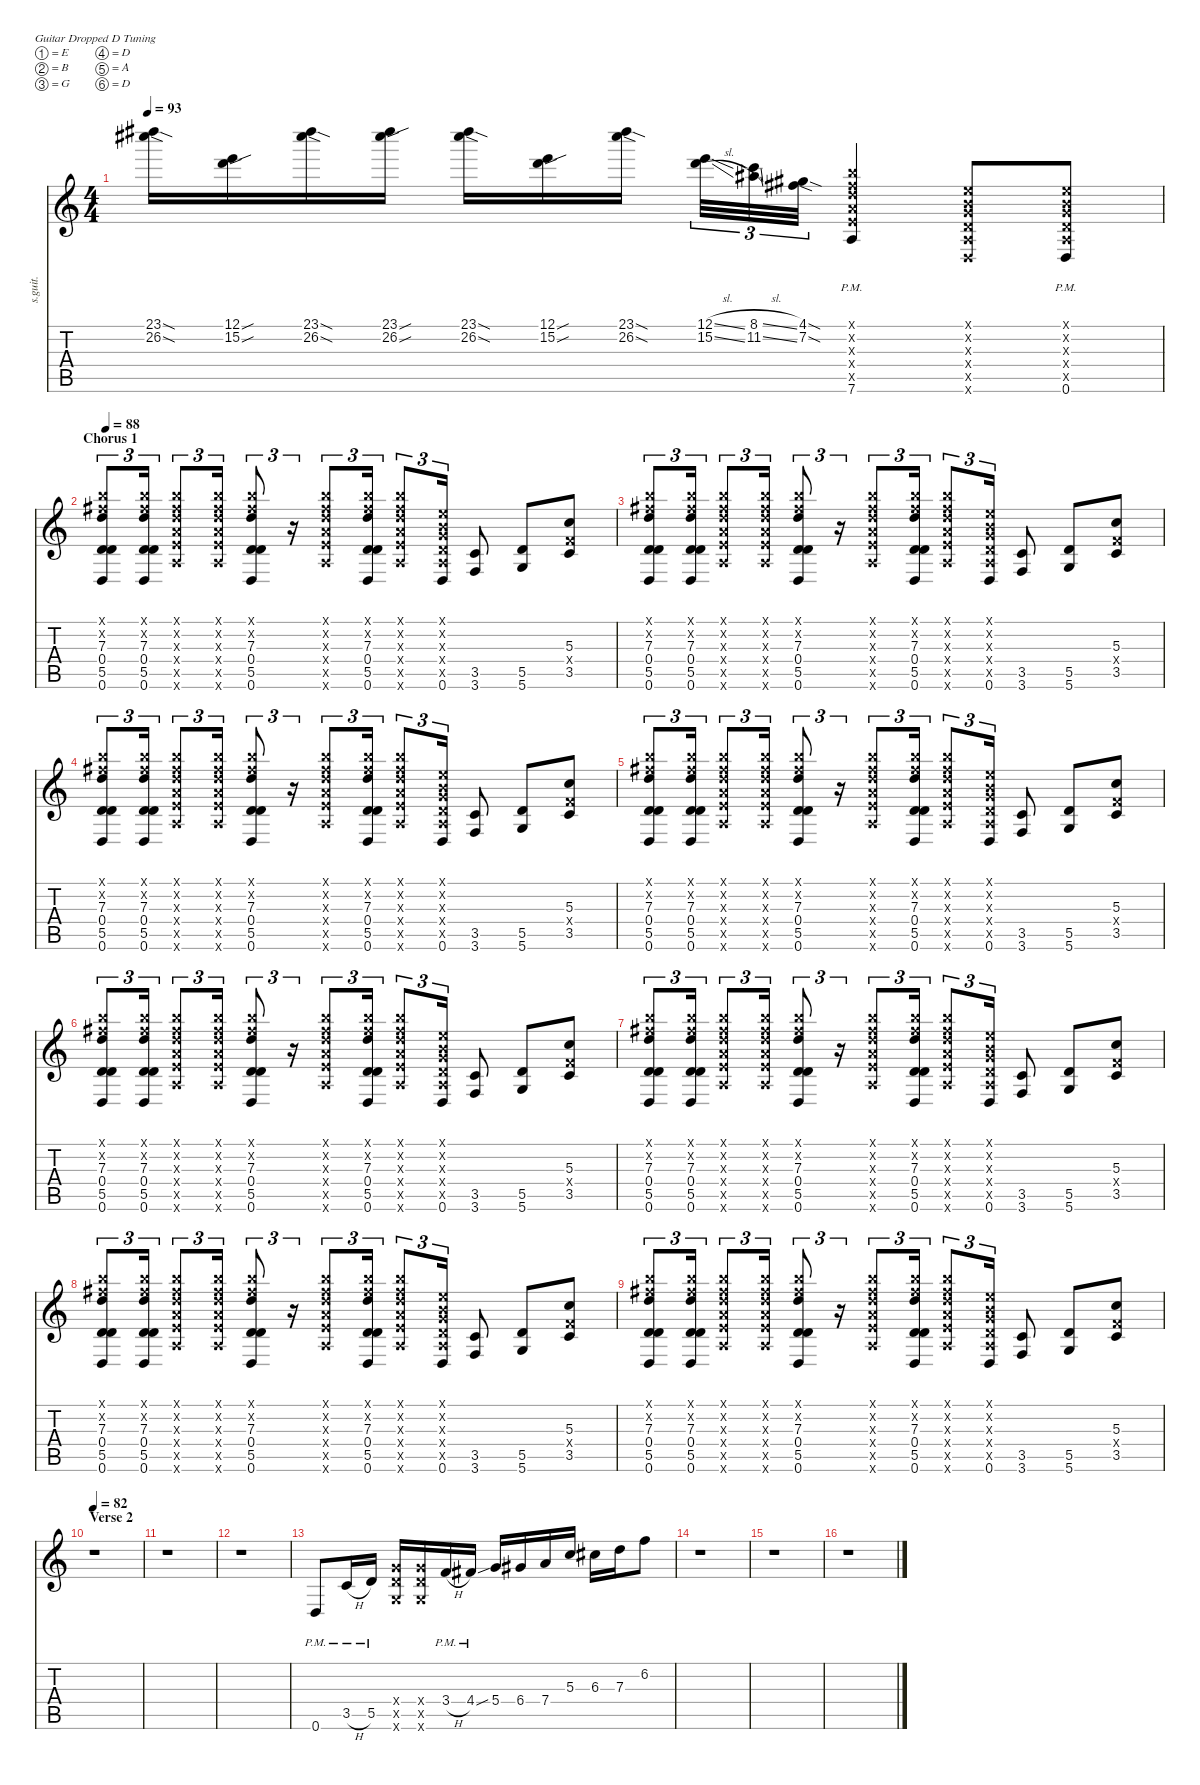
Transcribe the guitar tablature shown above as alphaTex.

\defaultSystemsLayout 4
\hideDynamics
\bracketExtendMode nobrackets
\track ("Tom Morello - Guitar 2" "s.guit.") {instrument overdrivenguitar}
\staff {score tabs}
\tuning (E4 B3 G3 D3 A2 D2)
\ts (4 4)
\tempo 93
\clef g2
\ks c
(23.1{sod acc #} 26.2{sod acc #}).16{lyrics (0 "") lyrics (1 "") lyrics (2 "") lyrics (3 "") lyrics (4 "") dy f} (12.1{sou} 15.2{sou}).16{lyrics (0 "") lyrics (1 "") lyrics (2 "") lyrics (3 "") lyrics (4 "")} (23.1{sod acc #} 26.2{sod acc #}).16{lyrics (0 "") lyrics (1 "") lyrics (2 "") lyrics (3 "") lyrics (4 "")} (23.1{sou acc #} 26.2{sou acc #}).16{lyrics (0 "") lyrics (1 "") lyrics (2 "") lyrics (3 "") lyrics (4 "")} (23.1{sod acc #} 26.2{sod acc #}).16{lyrics (0 "") lyrics (1 "") lyrics (2 "") lyrics (3 "") lyrics (4 "")} (12.1{sou} 15.2{sou}).16{lyrics (0 "") lyrics (1 "") lyrics (2 "") lyrics (3 "") lyrics (4 "")} (23.1{sod acc #} 26.2{sod acc #}).16{lyrics (0 "") lyrics (1 "") lyrics (2 "") lyrics (3 "") lyrics (4 "")} (12.1{sl} 15.2{sl}).32{tu (3 2) lyrics (0 "") lyrics (1 "") lyrics (2 "") lyrics (3 "") lyrics (4 "")} (8.1{sl} 11.2{sl acc #}).32{tu (3 2) lyrics (0 "") lyrics (1 "") lyrics (2 "") lyrics (3 "") lyrics (4 "")} (4.1{sod acc #} 7.2{sod acc #}).32{tu (3 2) lyrics (0 "") lyrics (1 "") lyrics (2 "") lyrics (3 "") lyrics (4 "")} (7.1{pm x} 7.2{pm x acc #} 7.3{pm x} 7.4{pm x} 7.5{pm x} 7.6{pm}).4{lyrics (0 "") lyrics (1 "") lyrics (2 "") lyrics (3 "") lyrics (4 "")} (0.1{x} 0.2{x} 0.3{x} 0.4{x} 0.5{x} 0.6{x}).8{lyrics (0 "") lyrics (1 "") lyrics (2 "") lyrics (3 "") lyrics (4 "")} (0.1{pm x} 0.2{pm x} 0.3{pm x} 0.4{pm x} 0.5{pm x} 0.6{pm}).8{lyrics (0 "") lyrics (1 "") lyrics (2 "") lyrics (3 "") lyrics (4 "")} |
\section ("" "Chorus 1")
\tempo 88
(7.1{x} 7.2{x acc #} 7.3 0.4 5.5 0.6).8{tu (3 2) lyrics (0 "") lyrics (1 "") lyrics (2 "") lyrics (3 "") lyrics (4 "")} (7.1{x} 7.2{x acc #} 7.3 0.4 5.5 0.6).16{tu (3 2) lyrics (0 "") lyrics (1 "") lyrics (2 "") lyrics (3 "") lyrics (4 "")} (7.1{x} 7.2{x acc #} 7.3{x} 7.4{x} 7.5{x} 7.6{x}).8{tu (3 2) lyrics (0 "") lyrics (1 "") lyrics (2 "") lyrics (3 "") lyrics (4 "")} (7.1{x} 7.2{x acc #} 7.3{x} 7.4{x} 7.5{x} 7.6{x}).16{tu (3 2) lyrics (0 "") lyrics (1 "") lyrics (2 "") lyrics (3 "") lyrics (4 "")} (7.1{x} 7.2{x acc #} 7.3 0.4 5.5 0.6).8{tu (3 2) lyrics (0 "") lyrics (1 "") lyrics (2 "") lyrics (3 "") lyrics (4 "")} r.16{tu (3 2)} (7.1{x} 7.2{x acc #} 7.3{x} 7.4{x} 7.5{x} 7.6{x}).8{tu (3 2) lyrics (0 "") lyrics (1 "") lyrics (2 "") lyrics (3 "") lyrics (4 "")} (7.1{x} 7.2{x acc #} 7.3 0.4 5.5 0.6).16{tu (3 2) lyrics (0 "") lyrics (1 "") lyrics (2 "") lyrics (3 "") lyrics (4 "")} (7.1{x} 7.2{x acc #} 7.3{x} 7.4{x} 7.5{x} 7.6{x}).8{tu (3 2) lyrics (0 "") lyrics (1 "") lyrics (2 "") lyrics (3 "") lyrics (4 "")} (0.1{x} 0.2{x} 0.3{x} 0.4{x} 0.5{x} 0.6).16{tu (3 2) lyrics (0 "") lyrics (1 "") lyrics (2 "") lyrics (3 "") lyrics (4 "")} (3.5 3.6).8{lyrics (0 "") lyrics (1 "") lyrics (2 "") lyrics (3 "") lyrics (4 "")} (5.5 5.6).8{lyrics (0 "") lyrics (1 "") lyrics (2 "") lyrics (3 "") lyrics (4 "")} (5.3 3.4{x} 3.5).8{lyrics (0 "") lyrics (1 "") lyrics (2 "") lyrics (3 "") lyrics (4 "")} |
(7.1{x} 7.2{x acc #} 7.3 0.4 5.5 0.6).8{tu (3 2) lyrics (0 "") lyrics (1 "") lyrics (2 "") lyrics (3 "") lyrics (4 "")} (7.1{x} 7.2{x acc #} 7.3 0.4 5.5 0.6).16{tu (3 2) lyrics (0 "") lyrics (1 "") lyrics (2 "") lyrics (3 "") lyrics (4 "")} (7.1{x} 7.2{x acc #} 7.3{x} 7.4{x} 7.5{x} 7.6{x}).8{tu (3 2) lyrics (0 "") lyrics (1 "") lyrics (2 "") lyrics (3 "") lyrics (4 "")} (7.1{x} 7.2{x acc #} 7.3{x} 7.4{x} 7.5{x} 7.6{x}).16{tu (3 2) lyrics (0 "") lyrics (1 "") lyrics (2 "") lyrics (3 "") lyrics (4 "")} (7.1{x} 7.2{x acc #} 7.3 0.4 5.5 0.6).8{tu (3 2) lyrics (0 "") lyrics (1 "") lyrics (2 "") lyrics (3 "") lyrics (4 "")} r.16{tu (3 2)} (7.1{x} 7.2{x acc #} 7.3{x} 7.4{x} 7.5{x} 7.6{x}).8{tu (3 2) lyrics (0 "") lyrics (1 "") lyrics (2 "") lyrics (3 "") lyrics (4 "")} (7.1{x} 7.2{x acc #} 7.3 0.4 5.5 0.6).16{tu (3 2) lyrics (0 "") lyrics (1 "") lyrics (2 "") lyrics (3 "") lyrics (4 "")} (7.1{x} 7.2{x acc #} 7.3{x} 7.4{x} 7.5{x} 7.6{x}).8{tu (3 2) lyrics (0 "") lyrics (1 "") lyrics (2 "") lyrics (3 "") lyrics (4 "")} (0.1{x} 0.2{x} 0.3{x} 0.4{x} 0.5{x} 0.6).16{tu (3 2) lyrics (0 "") lyrics (1 "") lyrics (2 "") lyrics (3 "") lyrics (4 "")} (3.5 3.6).8{lyrics (0 "") lyrics (1 "") lyrics (2 "") lyrics (3 "") lyrics (4 "")} (5.5 5.6).8{lyrics (0 "") lyrics (1 "") lyrics (2 "") lyrics (3 "") lyrics (4 "")} (5.3 3.4{x} 3.5).8{lyrics (0 "") lyrics (1 "") lyrics (2 "") lyrics (3 "") lyrics (4 "")} |
(7.1{x} 7.2{x acc #} 7.3 0.4 5.5 0.6).8{tu (3 2) lyrics (0 "") lyrics (1 "") lyrics (2 "") lyrics (3 "") lyrics (4 "")} (7.1{x} 7.2{x acc #} 7.3 0.4 5.5 0.6).16{tu (3 2) lyrics (0 "") lyrics (1 "") lyrics (2 "") lyrics (3 "") lyrics (4 "")} (7.1{x} 7.2{x acc #} 7.3{x} 7.4{x} 7.5{x} 7.6{x}).8{tu (3 2) lyrics (0 "") lyrics (1 "") lyrics (2 "") lyrics (3 "") lyrics (4 "")} (7.1{x} 7.2{x acc #} 7.3{x} 7.4{x} 7.5{x} 7.6{x}).16{tu (3 2) lyrics (0 "") lyrics (1 "") lyrics (2 "") lyrics (3 "") lyrics (4 "")} (7.1{x} 7.2{x acc #} 7.3 0.4 5.5 0.6).8{tu (3 2) lyrics (0 "") lyrics (1 "") lyrics (2 "") lyrics (3 "") lyrics (4 "")} r.16{tu (3 2)} (7.1{x} 7.2{x acc #} 7.3{x} 7.4{x} 7.5{x} 7.6{x}).8{tu (3 2) lyrics (0 "") lyrics (1 "") lyrics (2 "") lyrics (3 "") lyrics (4 "")} (7.1{x} 7.2{x acc #} 7.3 0.4 5.5 0.6).16{tu (3 2) lyrics (0 "") lyrics (1 "") lyrics (2 "") lyrics (3 "") lyrics (4 "")} (7.1{x} 7.2{x acc #} 7.3{x} 7.4{x} 7.5{x} 7.6{x}).8{tu (3 2) lyrics (0 "") lyrics (1 "") lyrics (2 "") lyrics (3 "") lyrics (4 "")} (0.1{x} 0.2{x} 0.3{x} 0.4{x} 0.5{x} 0.6).16{tu (3 2) lyrics (0 "") lyrics (1 "") lyrics (2 "") lyrics (3 "") lyrics (4 "")} (3.5 3.6).8{lyrics (0 "") lyrics (1 "") lyrics (2 "") lyrics (3 "") lyrics (4 "")} (5.5 5.6).8{lyrics (0 "") lyrics (1 "") lyrics (2 "") lyrics (3 "") lyrics (4 "")} (5.3 3.4{x} 3.5).8{lyrics (0 "") lyrics (1 "") lyrics (2 "") lyrics (3 "") lyrics (4 "")} |
(7.1{x} 7.2{x acc #} 7.3 0.4 5.5 0.6).8{tu (3 2) lyrics (0 "") lyrics (1 "") lyrics (2 "") lyrics (3 "") lyrics (4 "")} (7.1{x} 7.2{x acc #} 7.3 0.4 5.5 0.6).16{tu (3 2) lyrics (0 "") lyrics (1 "") lyrics (2 "") lyrics (3 "") lyrics (4 "")} (7.1{x} 7.2{x acc #} 7.3{x} 7.4{x} 7.5{x} 7.6{x}).8{tu (3 2) lyrics (0 "") lyrics (1 "") lyrics (2 "") lyrics (3 "") lyrics (4 "")} (7.1{x} 7.2{x acc #} 7.3{x} 7.4{x} 7.5{x} 7.6{x}).16{tu (3 2) lyrics (0 "") lyrics (1 "") lyrics (2 "") lyrics (3 "") lyrics (4 "")} (7.1{x} 7.2{x acc #} 7.3 0.4 5.5 0.6).8{tu (3 2) lyrics (0 "") lyrics (1 "") lyrics (2 "") lyrics (3 "") lyrics (4 "")} r.16{tu (3 2)} (7.1{x} 7.2{x acc #} 7.3{x} 7.4{x} 7.5{x} 7.6{x}).8{tu (3 2) lyrics (0 "") lyrics (1 "") lyrics (2 "") lyrics (3 "") lyrics (4 "")} (7.1{x} 7.2{x acc #} 7.3 0.4 5.5 0.6).16{tu (3 2) lyrics (0 "") lyrics (1 "") lyrics (2 "") lyrics (3 "") lyrics (4 "")} (7.1{x} 7.2{x acc #} 7.3{x} 7.4{x} 7.5{x} 7.6{x}).8{tu (3 2) lyrics (0 "") lyrics (1 "") lyrics (2 "") lyrics (3 "") lyrics (4 "")} (0.1{x} 0.2{x} 0.3{x} 0.4{x} 0.5{x} 0.6).16{tu (3 2) lyrics (0 "") lyrics (1 "") lyrics (2 "") lyrics (3 "") lyrics (4 "")} (3.5 3.6).8{lyrics (0 "") lyrics (1 "") lyrics (2 "") lyrics (3 "") lyrics (4 "")} (5.5 5.6).8{lyrics (0 "") lyrics (1 "") lyrics (2 "") lyrics (3 "") lyrics (4 "")} (5.3 3.4{x} 3.5).8{lyrics (0 "") lyrics (1 "") lyrics (2 "") lyrics (3 "") lyrics (4 "")} |
(7.1{x} 7.2{x acc #} 7.3 0.4 5.5 0.6).8{tu (3 2) lyrics (0 "") lyrics (1 "") lyrics (2 "") lyrics (3 "") lyrics (4 "")} (7.1{x} 7.2{x acc #} 7.3 0.4 5.5 0.6).16{tu (3 2) lyrics (0 "") lyrics (1 "") lyrics (2 "") lyrics (3 "") lyrics (4 "")} (7.1{x} 7.2{x acc #} 7.3{x} 7.4{x} 7.5{x} 7.6{x}).8{tu (3 2) lyrics (0 "") lyrics (1 "") lyrics (2 "") lyrics (3 "") lyrics (4 "")} (7.1{x} 7.2{x acc #} 7.3{x} 7.4{x} 7.5{x} 7.6{x}).16{tu (3 2) lyrics (0 "") lyrics (1 "") lyrics (2 "") lyrics (3 "") lyrics (4 "")} (7.1{x} 7.2{x acc #} 7.3 0.4 5.5 0.6).8{tu (3 2) lyrics (0 "") lyrics (1 "") lyrics (2 "") lyrics (3 "") lyrics (4 "")} r.16{tu (3 2)} (7.1{x} 7.2{x acc #} 7.3{x} 7.4{x} 7.5{x} 7.6{x}).8{tu (3 2) lyrics (0 "") lyrics (1 "") lyrics (2 "") lyrics (3 "") lyrics (4 "")} (7.1{x} 7.2{x acc #} 7.3 0.4 5.5 0.6).16{tu (3 2) lyrics (0 "") lyrics (1 "") lyrics (2 "") lyrics (3 "") lyrics (4 "")} (7.1{x} 7.2{x acc #} 7.3{x} 7.4{x} 7.5{x} 7.6{x}).8{tu (3 2) lyrics (0 "") lyrics (1 "") lyrics (2 "") lyrics (3 "") lyrics (4 "")} (0.1{x} 0.2{x} 0.3{x} 0.4{x} 0.5{x} 0.6).16{tu (3 2) lyrics (0 "") lyrics (1 "") lyrics (2 "") lyrics (3 "") lyrics (4 "")} (3.5 3.6).8{lyrics (0 "") lyrics (1 "") lyrics (2 "") lyrics (3 "") lyrics (4 "")} (5.5 5.6).8{lyrics (0 "") lyrics (1 "") lyrics (2 "") lyrics (3 "") lyrics (4 "")} (5.3 3.4{x} 3.5).8{lyrics (0 "") lyrics (1 "") lyrics (2 "") lyrics (3 "") lyrics (4 "")} |
(7.1{x} 7.2{x acc #} 7.3 0.4 5.5 0.6).8{tu (3 2) lyrics (0 "") lyrics (1 "") lyrics (2 "") lyrics (3 "") lyrics (4 "")} (7.1{x} 7.2{x acc #} 7.3 0.4 5.5 0.6).16{tu (3 2) lyrics (0 "") lyrics (1 "") lyrics (2 "") lyrics (3 "") lyrics (4 "")} (7.1{x} 7.2{x acc #} 7.3{x} 7.4{x} 7.5{x} 7.6{x}).8{tu (3 2) lyrics (0 "") lyrics (1 "") lyrics (2 "") lyrics (3 "") lyrics (4 "")} (7.1{x} 7.2{x acc #} 7.3{x} 7.4{x} 7.5{x} 7.6{x}).16{tu (3 2) lyrics (0 "") lyrics (1 "") lyrics (2 "") lyrics (3 "") lyrics (4 "")} (7.1{x} 7.2{x acc #} 7.3 0.4 5.5 0.6).8{tu (3 2) lyrics (0 "") lyrics (1 "") lyrics (2 "") lyrics (3 "") lyrics (4 "")} r.16{tu (3 2)} (7.1{x} 7.2{x acc #} 7.3{x} 7.4{x} 7.5{x} 7.6{x}).8{tu (3 2) lyrics (0 "") lyrics (1 "") lyrics (2 "") lyrics (3 "") lyrics (4 "")} (7.1{x} 7.2{x acc #} 7.3 0.4 5.5 0.6).16{tu (3 2) lyrics (0 "") lyrics (1 "") lyrics (2 "") lyrics (3 "") lyrics (4 "")} (7.1{x} 7.2{x acc #} 7.3{x} 7.4{x} 7.5{x} 7.6{x}).8{tu (3 2) lyrics (0 "") lyrics (1 "") lyrics (2 "") lyrics (3 "") lyrics (4 "")} (0.1{x} 0.2{x} 0.3{x} 0.4{x} 0.5{x} 0.6).16{tu (3 2) lyrics (0 "") lyrics (1 "") lyrics (2 "") lyrics (3 "") lyrics (4 "")} (3.5 3.6).8{lyrics (0 "") lyrics (1 "") lyrics (2 "") lyrics (3 "") lyrics (4 "")} (5.5 5.6).8{lyrics (0 "") lyrics (1 "") lyrics (2 "") lyrics (3 "") lyrics (4 "")} (5.3 3.4{x} 3.5).8{lyrics (0 "") lyrics (1 "") lyrics (2 "") lyrics (3 "") lyrics (4 "")} |
(7.1{x} 7.2{x acc #} 7.3 0.4 5.5 0.6).8{tu (3 2) lyrics (0 "") lyrics (1 "") lyrics (2 "") lyrics (3 "") lyrics (4 "")} (7.1{x} 7.2{x acc #} 7.3 0.4 5.5 0.6).16{tu (3 2) lyrics (0 "") lyrics (1 "") lyrics (2 "") lyrics (3 "") lyrics (4 "")} (7.1{x} 7.2{x acc #} 7.3{x} 7.4{x} 7.5{x} 7.6{x}).8{tu (3 2) lyrics (0 "") lyrics (1 "") lyrics (2 "") lyrics (3 "") lyrics (4 "")} (7.1{x} 7.2{x acc #} 7.3{x} 7.4{x} 7.5{x} 7.6{x}).16{tu (3 2) lyrics (0 "") lyrics (1 "") lyrics (2 "") lyrics (3 "") lyrics (4 "")} (7.1{x} 7.2{x acc #} 7.3 0.4 5.5 0.6).8{tu (3 2) lyrics (0 "") lyrics (1 "") lyrics (2 "") lyrics (3 "") lyrics (4 "")} r.16{tu (3 2)} (7.1{x} 7.2{x acc #} 7.3{x} 7.4{x} 7.5{x} 7.6{x}).8{tu (3 2) lyrics (0 "") lyrics (1 "") lyrics (2 "") lyrics (3 "") lyrics (4 "")} (7.1{x} 7.2{x acc #} 7.3 0.4 5.5 0.6).16{tu (3 2) lyrics (0 "") lyrics (1 "") lyrics (2 "") lyrics (3 "") lyrics (4 "")} (7.1{x} 7.2{x acc #} 7.3{x} 7.4{x} 7.5{x} 7.6{x}).8{tu (3 2) lyrics (0 "") lyrics (1 "") lyrics (2 "") lyrics (3 "") lyrics (4 "")} (0.1{x} 0.2{x} 0.3{x} 0.4{x} 0.5{x} 0.6).16{tu (3 2) lyrics (0 "") lyrics (1 "") lyrics (2 "") lyrics (3 "") lyrics (4 "")} (3.5 3.6).8{lyrics (0 "") lyrics (1 "") lyrics (2 "") lyrics (3 "") lyrics (4 "")} (5.5 5.6).8{lyrics (0 "") lyrics (1 "") lyrics (2 "") lyrics (3 "") lyrics (4 "")} (5.3 3.4{x} 3.5).8{lyrics (0 "") lyrics (1 "") lyrics (2 "") lyrics (3 "") lyrics (4 "")} |
(7.1{x} 7.2{x acc #} 7.3 0.4 5.5 0.6).8{tu (3 2) lyrics (0 "") lyrics (1 "") lyrics (2 "") lyrics (3 "") lyrics (4 "")} (7.1{x} 7.2{x acc #} 7.3 0.4 5.5 0.6).16{tu (3 2) lyrics (0 "") lyrics (1 "") lyrics (2 "") lyrics (3 "") lyrics (4 "")} (7.1{x} 7.2{x acc #} 7.3{x} 7.4{x} 7.5{x} 7.6{x}).8{tu (3 2) lyrics (0 "") lyrics (1 "") lyrics (2 "") lyrics (3 "") lyrics (4 "")} (7.1{x} 7.2{x acc #} 7.3{x} 7.4{x} 7.5{x} 7.6{x}).16{tu (3 2) lyrics (0 "") lyrics (1 "") lyrics (2 "") lyrics (3 "") lyrics (4 "")} (7.1{x} 7.2{x acc #} 7.3 0.4 5.5 0.6).8{tu (3 2) lyrics (0 "") lyrics (1 "") lyrics (2 "") lyrics (3 "") lyrics (4 "")} r.16{tu (3 2)} (7.1{x} 7.2{x acc #} 7.3{x} 7.4{x} 7.5{x} 7.6{x}).8{tu (3 2) lyrics (0 "") lyrics (1 "") lyrics (2 "") lyrics (3 "") lyrics (4 "")} (7.1{x} 7.2{x acc #} 7.3 0.4 5.5 0.6).16{tu (3 2) lyrics (0 "") lyrics (1 "") lyrics (2 "") lyrics (3 "") lyrics (4 "")} (7.1{x} 7.2{x acc #} 7.3{x} 7.4{x} 7.5{x} 7.6{x}).8{tu (3 2) lyrics (0 "") lyrics (1 "") lyrics (2 "") lyrics (3 "") lyrics (4 "")} (0.1{x} 0.2{x} 0.3{x} 0.4{x} 0.5{x} 0.6).16{tu (3 2) lyrics (0 "") lyrics (1 "") lyrics (2 "") lyrics (3 "") lyrics (4 "")} (3.5 3.6).8{lyrics (0 "") lyrics (1 "") lyrics (2 "") lyrics (3 "") lyrics (4 "")} (5.5 5.6).8{lyrics (0 "") lyrics (1 "") lyrics (2 "") lyrics (3 "") lyrics (4 "")} (5.3 3.4{x} 3.5).8{lyrics (0 "") lyrics (1 "") lyrics (2 "") lyrics (3 "") lyrics (4 "")} |
\section ("" "Verse 2")
\tempo 82
r.1 |
r.1 |
r.1 |
0.6{pm}.8{lyrics (0 "") lyrics (1 "") lyrics (2 "") lyrics (3 "") lyrics (4 "") dy ppp} 3.5{h pm}.16{lyrics (0 "") lyrics (1 "") lyrics (2 "") lyrics (3 "") lyrics (4 "")} 5.5{pm}.16{lyrics (0 "") lyrics (1 "") lyrics (2 "") lyrics (3 "") lyrics (4 "")} (5.4{x} 5.5{x} 5.6{x}).16{lyrics (0 "") lyrics (1 "") lyrics (2 "") lyrics (3 "") lyrics (4 "")} (5.4{x} 5.5{x} 5.6{x}).16{lyrics (0 "") lyrics (1 "") lyrics (2 "") lyrics (3 "") lyrics (4 "")} 3.4{h pm}.16{lyrics (0 "") lyrics (1 "") lyrics (2 "") lyrics (3 "") lyrics (4 "") dy p} 4.4{sou pm acc #}.16{lyrics (0 "") lyrics (1 "") lyrics (2 "") lyrics (3 "") lyrics (4 "") dy mp} 5.4.16{lyrics (0 "") lyrics (1 "") lyrics (2 "") lyrics (3 "") lyrics (4 "") dy mf} 6.4{acc #}.16{lyrics (0 "") lyrics (1 "") lyrics (2 "") lyrics (3 "") lyrics (4 "")} 7.4.16{lyrics (0 "") lyrics (1 "") lyrics (2 "") lyrics (3 "") lyrics (4 "")} 5.3.16{lyrics (0 "") lyrics (1 "") lyrics (2 "") lyrics (3 "") lyrics (4 "")} 6.3{acc #}.16{lyrics (0 "") lyrics (1 "") lyrics (2 "") lyrics (3 "") lyrics (4 "")} 7.3.16{lyrics (0 "") lyrics (1 "") lyrics (2 "") lyrics (3 "") lyrics (4 "")} 6.2.8{lyrics (0 "") lyrics (1 "") lyrics (2 "") lyrics (3 "") lyrics (4 "")} |
r.1 |
r.1 |
r.1
